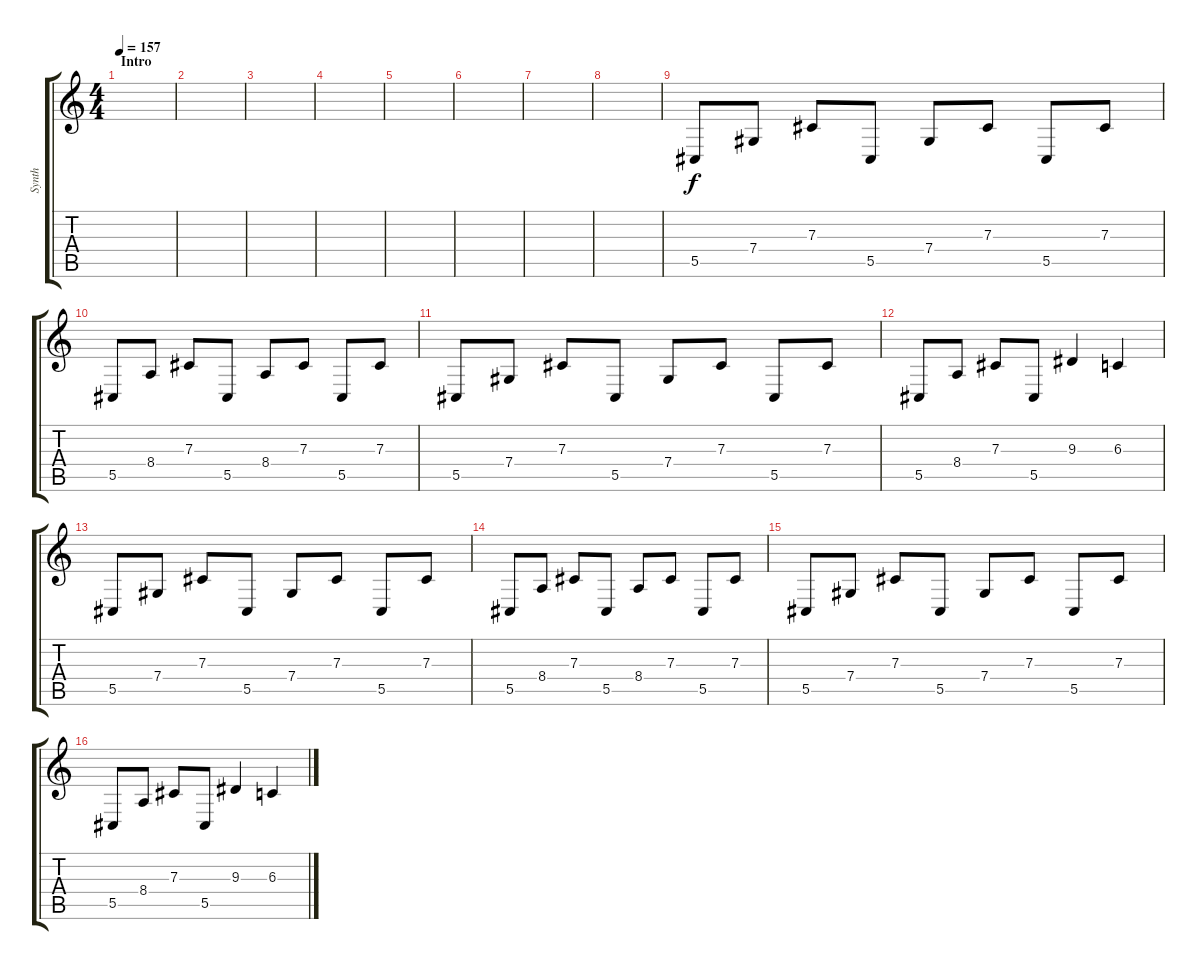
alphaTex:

\track ("Synth" "Synth") {instrument churchorgan}
\staff {score tabs}
\tuning (Eb4 Bb3 Gb3 Db3 Ab2 Eb2) {hide}
\ts (4 4)
\section ("" "Intro")
\tempo 157
\clef g2
\ks c
|
|
|
|
|
|
|
|
5.5.8 7.4.8 7.3.8 5.5.8 7.4.8 7.3.8 5.5.8 7.3.8 |
5.5.8 8.4.8 7.3.8 5.5.8 8.4.8 7.3.8 5.5.8 7.3.8 |
5.5.8 7.4.8 7.3.8 5.5.8 7.4.8 7.3.8 5.5.8 7.3.8 |
5.5.8 8.4.8 7.3.8 5.5.8 9.3.4 6.3.4 |
5.5.8 7.4.8 7.3.8 5.5.8 7.4.8 7.3.8 5.5.8 7.3.8 |
5.5.8 8.4.8 7.3.8 5.5.8 8.4.8 7.3.8 5.5.8 7.3.8 |
5.5.8 7.4.8 7.3.8 5.5.8 7.4.8 7.3.8 5.5.8 7.3.8 |
5.5.8 8.4.8 7.3.8 5.5.8 9.3.4 6.3.4
